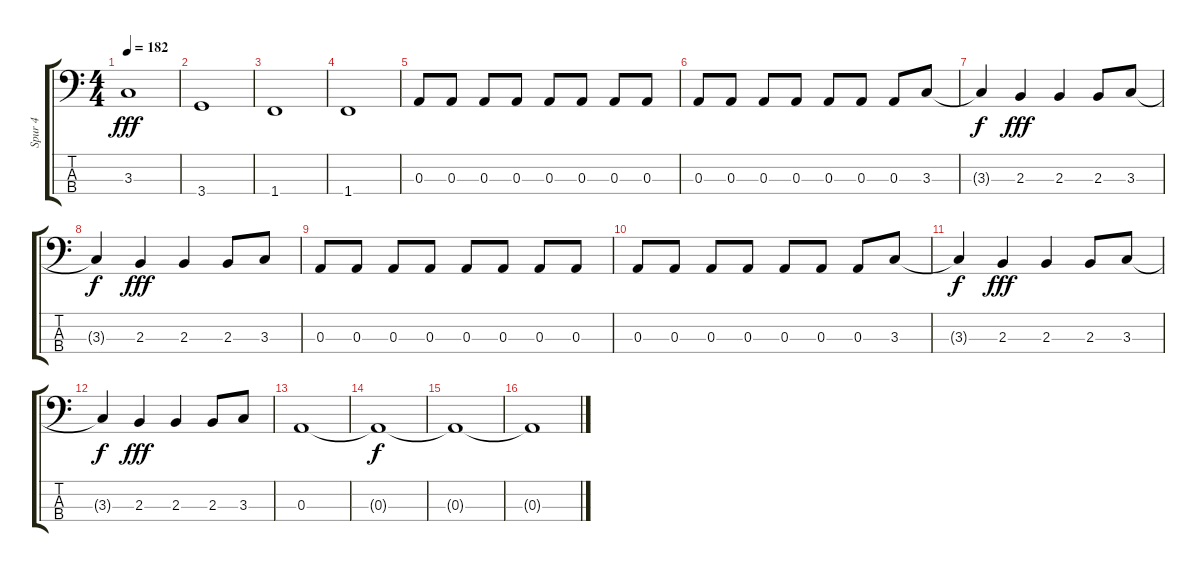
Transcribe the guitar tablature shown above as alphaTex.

\track ("Spur 4" "Spur 4") {instrument electricbasspick}
\staff {score tabs}
\tuning (G2 D2 A1 E1) {hide}
\ts (4 4)
\tempo 182
\clef f4
\ks c
3.3.1{dy fff} |
3.4.1 |
1.4.1 |
1.4.1 |
0.3.8 0.3.8 0.3.8 0.3.8 0.3.8 0.3.8 0.3.8 0.3.8 |
0.3.8 0.3.8 0.3.8 0.3.8 0.3.8 0.3.8 0.3.8 3.3.8 |
3.3{t}.4{dy f} 2.3.4{dy fff} 2.3.4 2.3.8 3.3.8 |
3.3{t}.4{dy f} 2.3.4{dy fff} 2.3.4 2.3.8 3.3.8 |
0.3.8 0.3.8 0.3.8 0.3.8 0.3.8 0.3.8 0.3.8 0.3.8 |
0.3.8 0.3.8 0.3.8 0.3.8 0.3.8 0.3.8 0.3.8 3.3.8 |
3.3{t}.4{dy f} 2.3.4{dy fff} 2.3.4 2.3.8 3.3.8 |
3.3{t}.4{dy f} 2.3.4{dy fff} 2.3.4 2.3.8 3.3.8 |
0.3.1 |
0.3{t}.1{dy f} |
0.3{t}.1 |
0.3{t}.1
